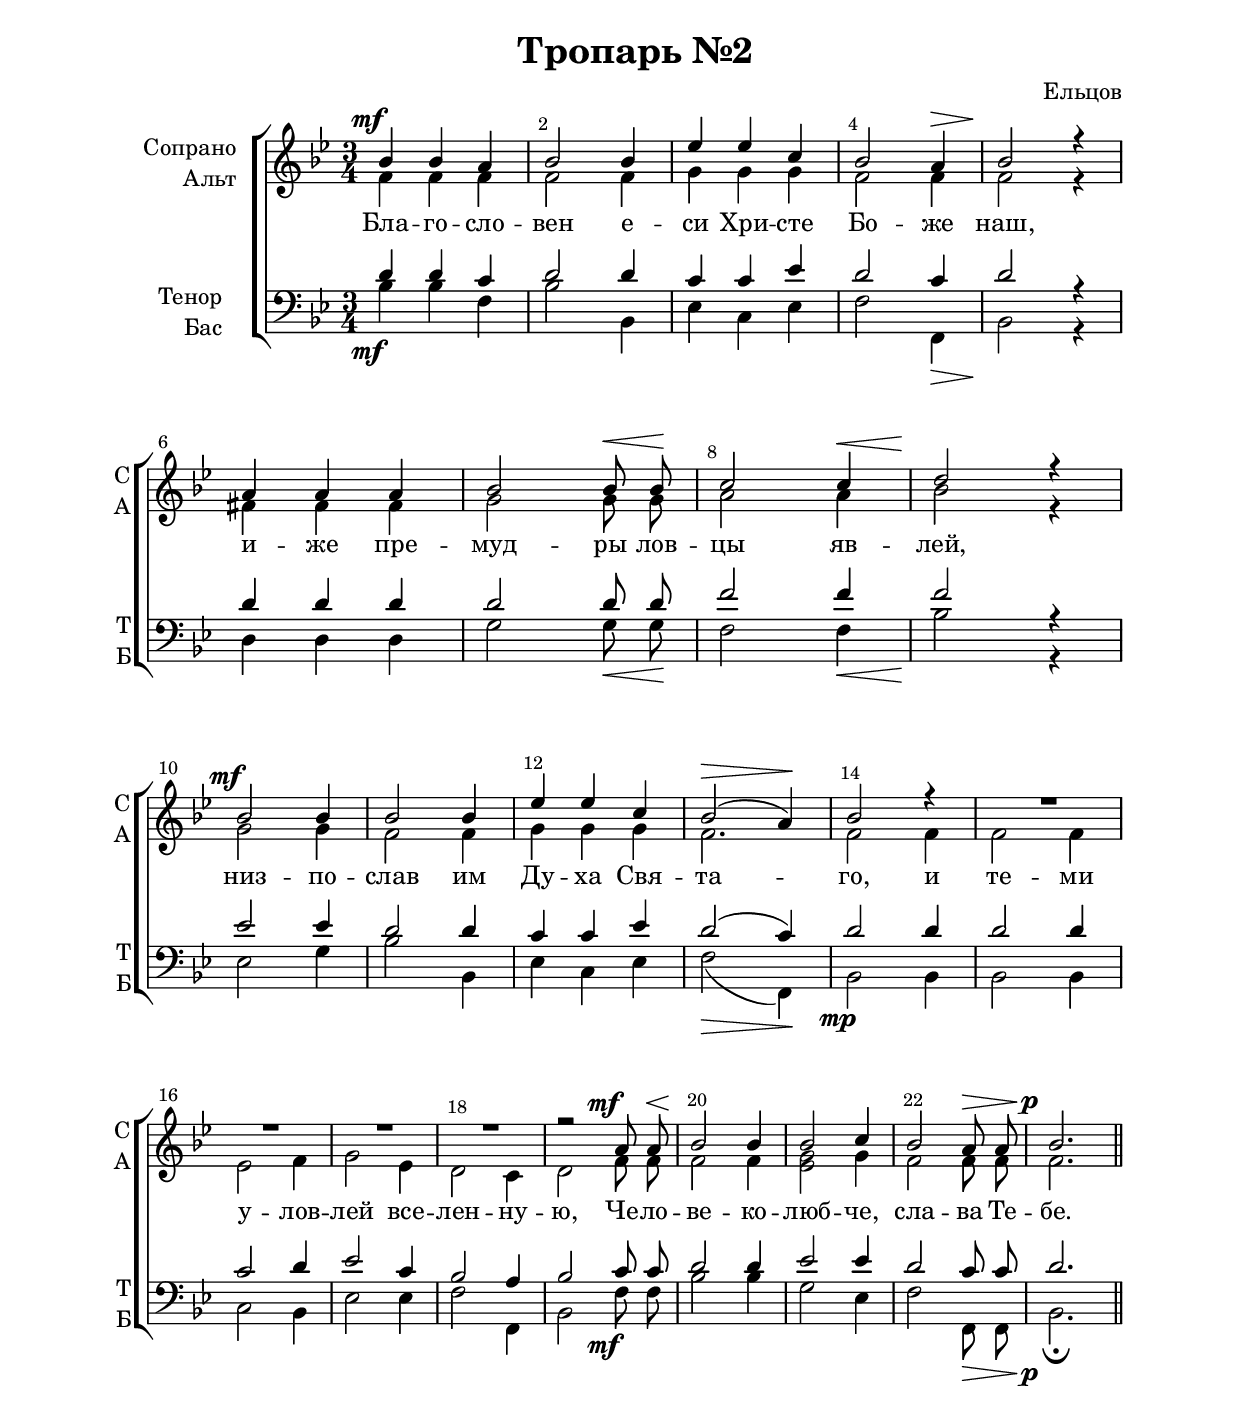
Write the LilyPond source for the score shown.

\version "2.22.0"

% закомментируйте строку ниже, чтобы получался pdf с навигацией
%#(ly:set-option 'point-and-click #f)
#(ly:set-option 'midi-extension "mid")
#(ly:set-option 'embed-source-code #t) % внедряем исходник как аттач к pdf
#(set-default-paper-size "a4")
%#(set-global-staff-size 18)

\header {
  title = "Тропарь №2"
  composer = "Ельцов"
  % Удалить строку версии LilyPond 
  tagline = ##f
}


abr = { \break }
%abr = \tag #'BR { \break }
abr = {}

pbr = { \pageBreak }
%pbr = {}

breathes = { \once \override BreathingSign.text = \markup { \musicglyph #"scripts.tickmark" } \breathe }

bort = {  % Динамика: вместо f, p пишем по-русски гр., т. и т.д.
  \override DynamicText.stencil = #(lambda (grob)(
                                                   grob-interpret-markup grob (                         
                                                                                let (( dyntxt (ly:grob-property grob 'text ) )  )
                                                                                ( set! dyntxt (cond
                                                                                               (( equal? dyntxt "ff" ) "оч. гр." ) 
                                                                                               (( equal? dyntxt "f" ) "гр." )
                                                                                               (( equal? dyntxt "mf" ) "ум." )
                                                                                               (( equal? dyntxt "mp" ) "ум." )
                                                                                               (( equal? dyntxt "p" ) "т." )
                                                                                               )) #{ \markup \normal-text \italic $dyntxt #} )
                                                   )) }


melon = { \set melismaBusyProperties = #'() }
meloff = { \unset melismaBusyProperties }
solo = ^\markup\italic"Соло"
tutti =  ^\markup\italic"tutti"

co = \cadenzaOn
cof = \cadenzaOff
cb = { \cadenzaOff \bar "||" }
cbr = { \bar "" }
cbar = { \cadenzaOff \bar "|" \cadenzaOn }
stemOff = { \hide Staff.Stem }
nat = { \once \hide Accidental }
%stemOn = { \unHideNotes Staff.Stem }

% alternative breathe
breathes = { \once \override BreathingSign.text = \markup { \musicglyph #"scripts.tickmark" } \breathe }

% alternative partial - for repeats
partiall = { \set Timing.measurePosition = #(ly:make-moment -1/4) }

% compress multi-measure rests
multirests = { \override MultiMeasureRest.expand-limit = #1 \set Score.skipBars = ##t }

% mark with numbers in squares
squaremarks = {  \set Score.markFormatter = #format-mark-box-numbers }

% move dynamics a bit left (to be not up/under the note, but before)
placeDynamicsLeft = { \override DynamicText.X-offset = #-2.5 }

%make visible number of every 2-nd bar
secondbar = {
  \override Score.BarNumber.break-visibility = #end-of-line-invisible
  \override Score.BarNumber.X-offset = #1
  \override Score.BarNumber.self-alignment-X = #LEFT
  \set Score.barNumberVisibility = #(every-nth-bar-number-visible 2)
}

global = {
  \numericTimeSignature
  \secondbar
  \multirests
  \placeDynamicsLeft
  
  \key c \major
  \time 3/4
}

sopvoice = \relative c'' {
  \global
  \dynamicUp
  \autoBeamOff
  c4\mf c b |
  c2 c4 |
  f4 f d |
  c2 b4\> |
  c2\! r4 | \break
  
  b4 b b |
  c2 c8\< c\! |
  d2 d4\< |
  e2\! r4 | \break
  
  c2\mf c4 |
  c2 c4 |
  f4 f d |
  c2\>( b4\!) | \abr
  
  c2 r4 |
  R2. |
  R |
  R |
  R | \abr
  
  r2 b8\mf b\< |
  c2\! c4 |
  c2 d4 |
  c2 b8\> b |
  c2.\p \bar "||"
  
}


altvoice = \relative c'' {
  \global
  \dynamicUp
  \autoBeamOff
  g4 g g |
  g2 g4 |
  a a a |
  g2 g4 |
  g2 r4 |
  
  gis4 gis gis |
  a2 a8 a |
  b2 b4 |
  c2 r4 |
  
  a2 a4 |
  g2 g4 |
  a a a |
  g2. |
  
  g2 g4 |
  g2 g4 |
  f2 g4 |
  a2 f4 |
  e2 d4 |
  
  e2 g8 g |
  g2 g4 |
  <f a>2 a4 |
  g2 g8 g |
  g2.
}


tenorvoice = \relative c' {
  \global
  \dynamicUp
  \autoBeamOff
  e4 e d |
  e2 e4 |
  d4 d f |
  e2 d4 |
  e2 r4 |
  
  e4 e e |
  e2 e8 e |
  g2 g4 |
  g2 r4 |
  
  f2 f4 |
  e2 e4 |
  d d f |
  e2( d4) |
  
  e2 e4 |
  e2 e4 |
  d2 e4 |
  f2 d4 |
  c2 b4 |
  
  c2 d8 d |
  e2 e4 |
  f2 f4 |
  e2 d8 d |
  e2.
}


bassvoice = \relative c' {
  \global
  \dynamicDown
  \autoBeamOff
  c4\mf c g |
  c2 c,4 |
  f4 d f |
  g2 g,4\> |
  c2\! r4 |
  
  e4 e e |
  a2 a8\< a\! |
  g2 g4 \< |
  c2\! r4 |
  
  f,2 a4 |
  c2 c,4 |
  f d f |
  g2\>( g,4)\! |
  
  c2\mp c4 |
  c2 c4 |
  d2 c4 |
  f2 f4 |
  g2 g,4 |
  
  c2 g'8\mf g |
  c2 c4 |
  a2 f4 |
  g2 g,8\> g |
  c2.\p\fermata
}

lyricscore = \lyricmode {
  Бла -- го -- сло -- вен е -- си Хри -- сте Бо -- же наш,
  и -- же пре -- муд -- ры лов -- цы яв -- лей,
  низ -- по -- слав им Ду -- ха Свя -- та -- го, и те -- ми 
  у -- лов -- лей все -- лен -- ну -- ю, Че -- ло -- ве -- ко -- люб -- че, сла -- ва Те -- бе.
}


\bookpart {
  \paper {
    top-margin = 20
    left-margin = 25
    right-margin = 20
    bottom-margin = 45
    indent = 20
    ragged-bottom = ##f
    ragged-last-bottom = ##f
    %  system-separator-markup = \slashSeparator
    
  }
  \score {
      \transpose c bes, {
    %  \removeWithTag #'BR
    \new ChoirStaff <<
      \new Staff = "upstaff" \with {
        instrumentName = \markup { \right-column { "Сопрано" "Альт"  } }
        shortInstrumentName = \markup { \right-column { "С" "А"  } }
        midiInstrument = "voice oohs"
        %        \RemoveEmptyStaves
      } <<
        \new Voice = "soprano" { \voiceOne \sopvoice }
        \new Voice  = "alto" { \voiceTwo \altvoice }
      >> 
      
      \new Lyrics \lyricsto "alto" { \lyricscore }
      % alternative lyrics above up staff
      %\new Lyrics \with {alignAboveContext = "upstaff"} \lyricsto "soprano" \lyricst
      
      \new Staff = "downstaff" \with {
        instrumentName = \markup { \right-column { "Тенор" "Бас" } }
        shortInstrumentName = \markup { \right-column { "Т" "Б" } }
        midiInstrument = "voice oohs"
      } <<
        \new Voice = "tenor" { \voiceOne \clef bass \tenorvoice }
        \new Voice = "bass" { \voiceTwo \bassvoice }
      >>
    >>
      }  % transposeµ
    \layout {
      %    #(layout-set-staff-size 20)
      \context {
        \Score
      }
      \context {
        \Staff
        %        \RemoveEmptyStaves
        %        \RemoveAllEmptyStaves
      }
      %Metronome_mark_engraver
    }
    \midi {
      \tempo 4=90
    }
  }
}
